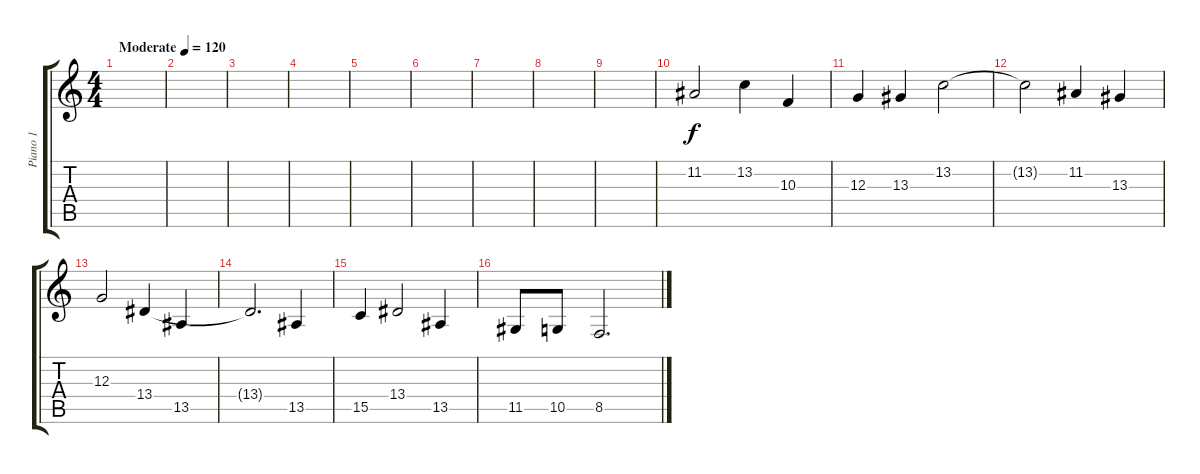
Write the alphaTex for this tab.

\track ("Piano 1" "Piano 1") {instrument acousticgrandpiano}
\staff {score tabs}
\tuning (E4 B3 G3 D3 A2 E2) {hide}
\ts (4 4)
\tempo (120 "Moderate")
\clef g2
\ks c
|
|
|
|
|
|
|
|
|
11.2.2 13.2.4 10.3.4 |
12.3.4 13.3.4 13.2.2 |
13.2{t}.2 11.2.4 13.3.4 |
12.3.2 13.4.4 13.5.4 |
13.4{t}.2{d} 13.5.4 |
15.5.4 13.4.2 13.5.4 |
11.5.8 10.5.8 8.5.2{d}
